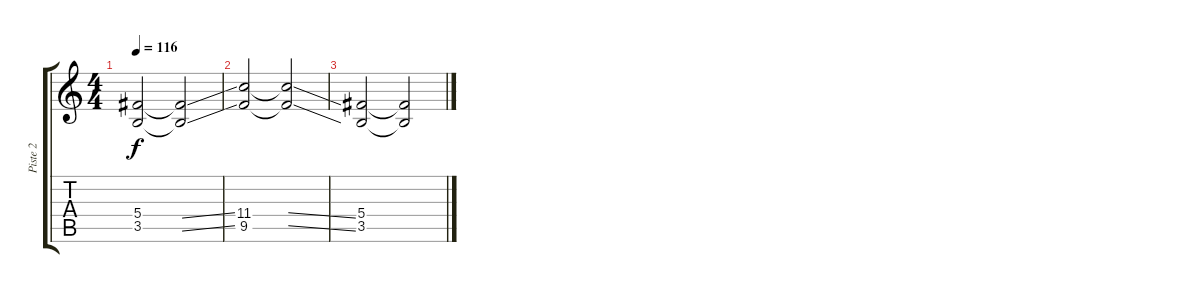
\track ("Piste 2" "Piste 2") {instrument distortionguitar}
\staff {score tabs}
\tuning (Eb4 Bb3 Gb3 Db3 Ab2 Eb2) {hide}
\ts (4 4)
\tempo 116
\clef g2
\ks c
(5.4 3.5).2{dy f} (5.4{ss t} 3.5{ss t}).2 |
(11.4 9.5).2 (11.4{ss t} 9.5{ss t}).2 |
(5.4 3.5).2 (5.4{t} 3.5{t}).2
